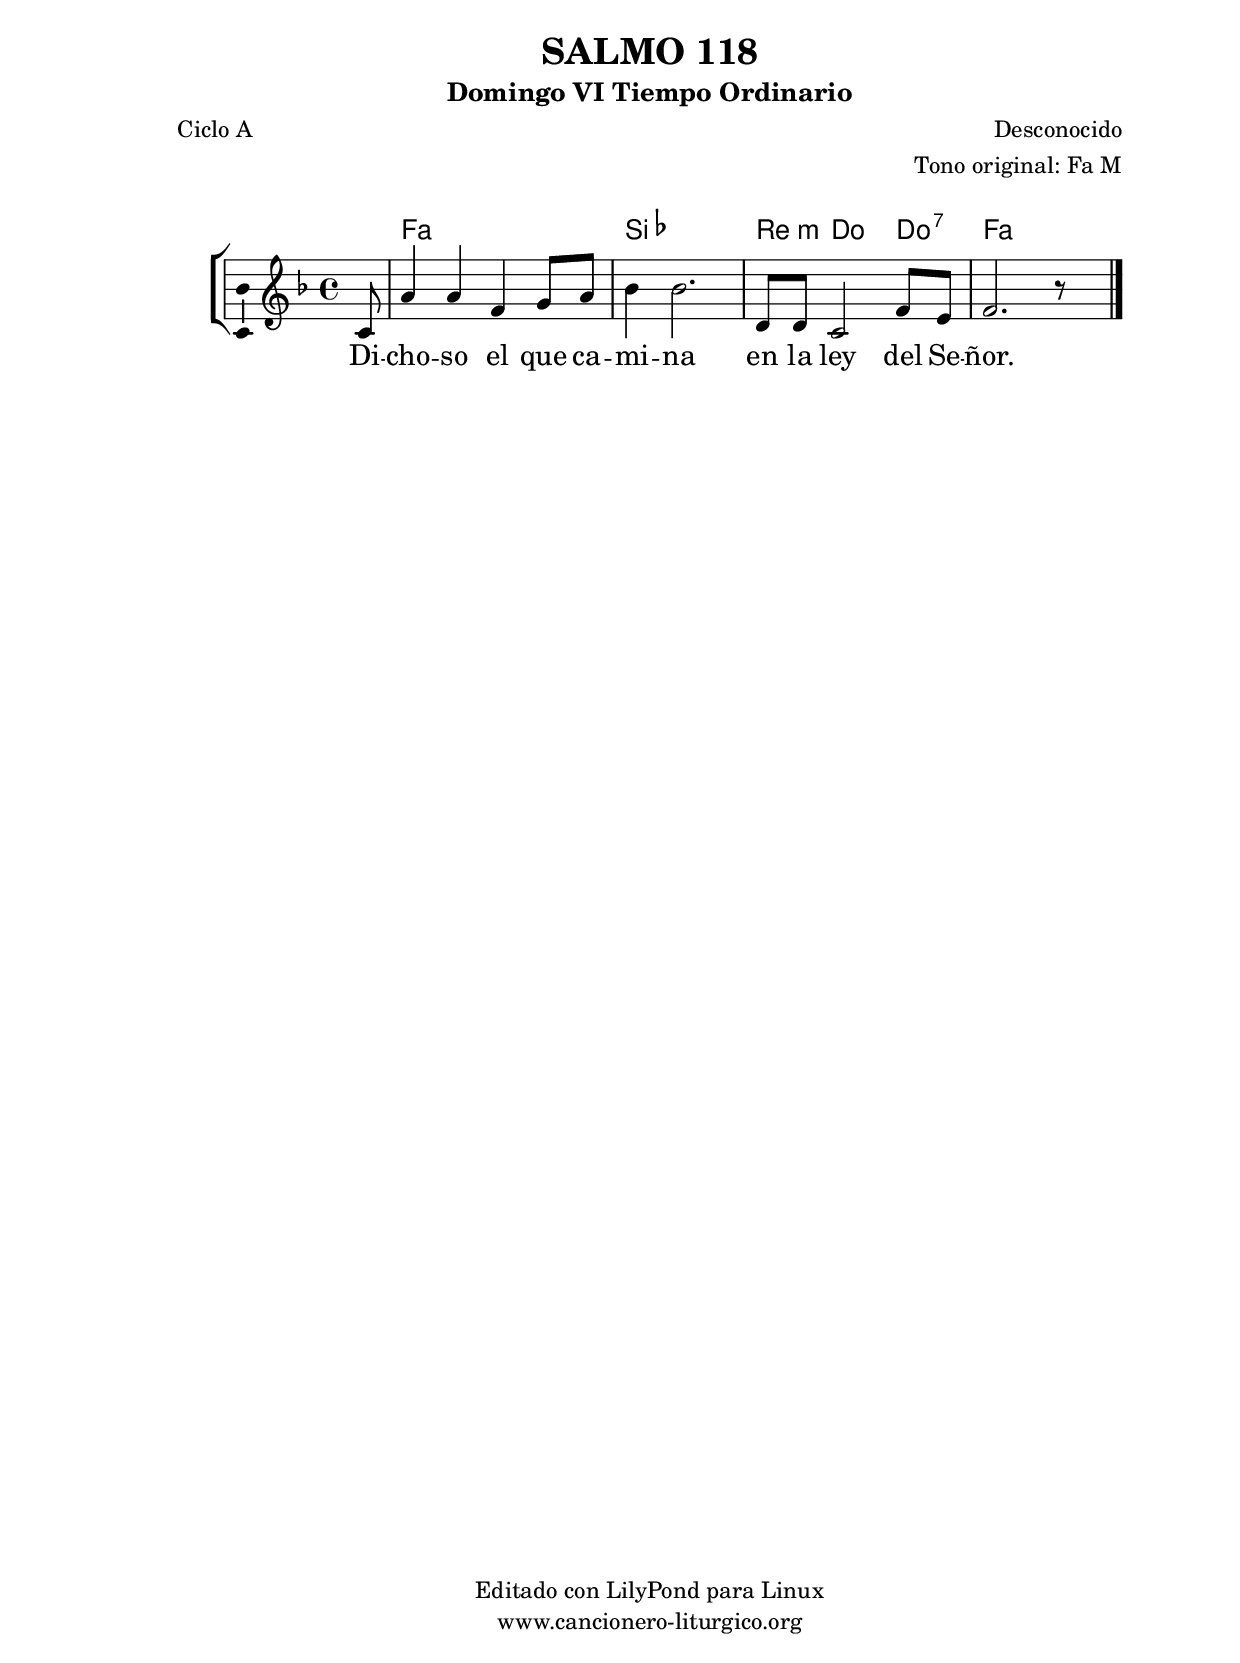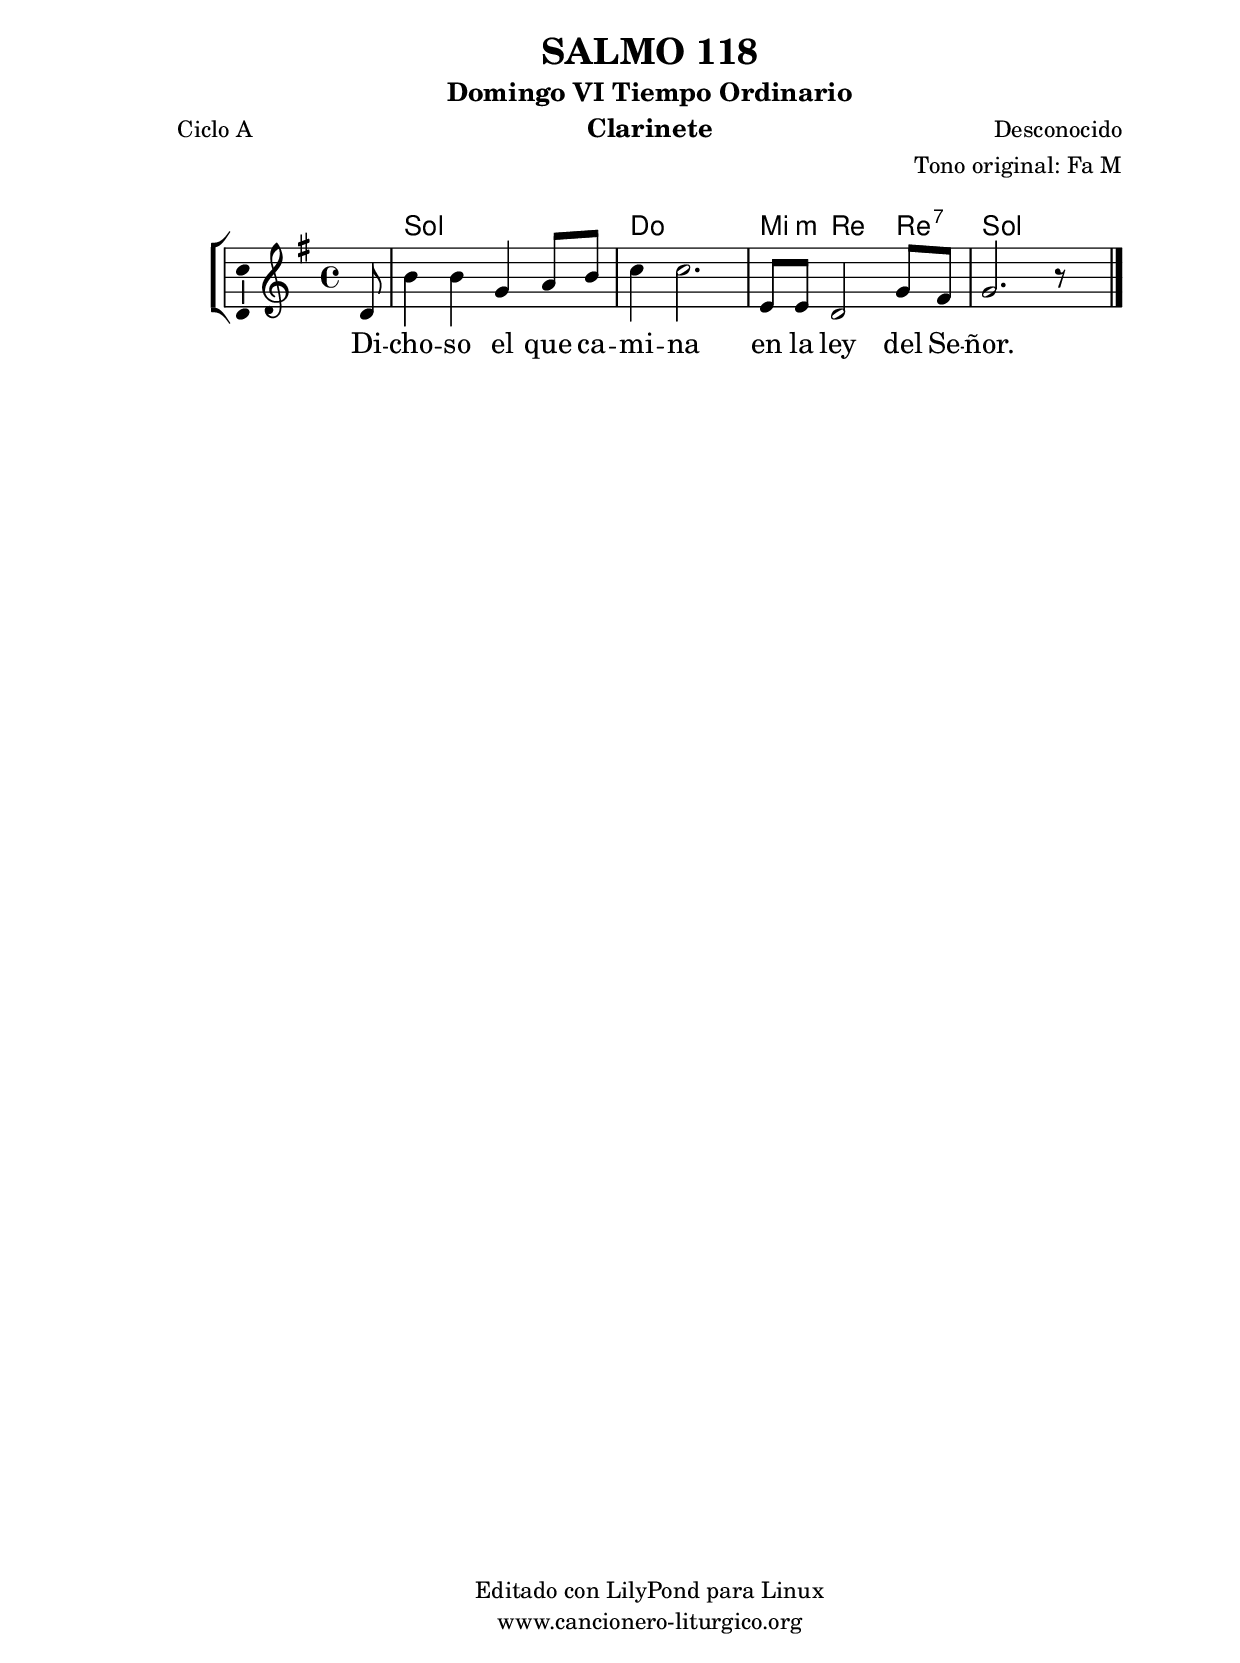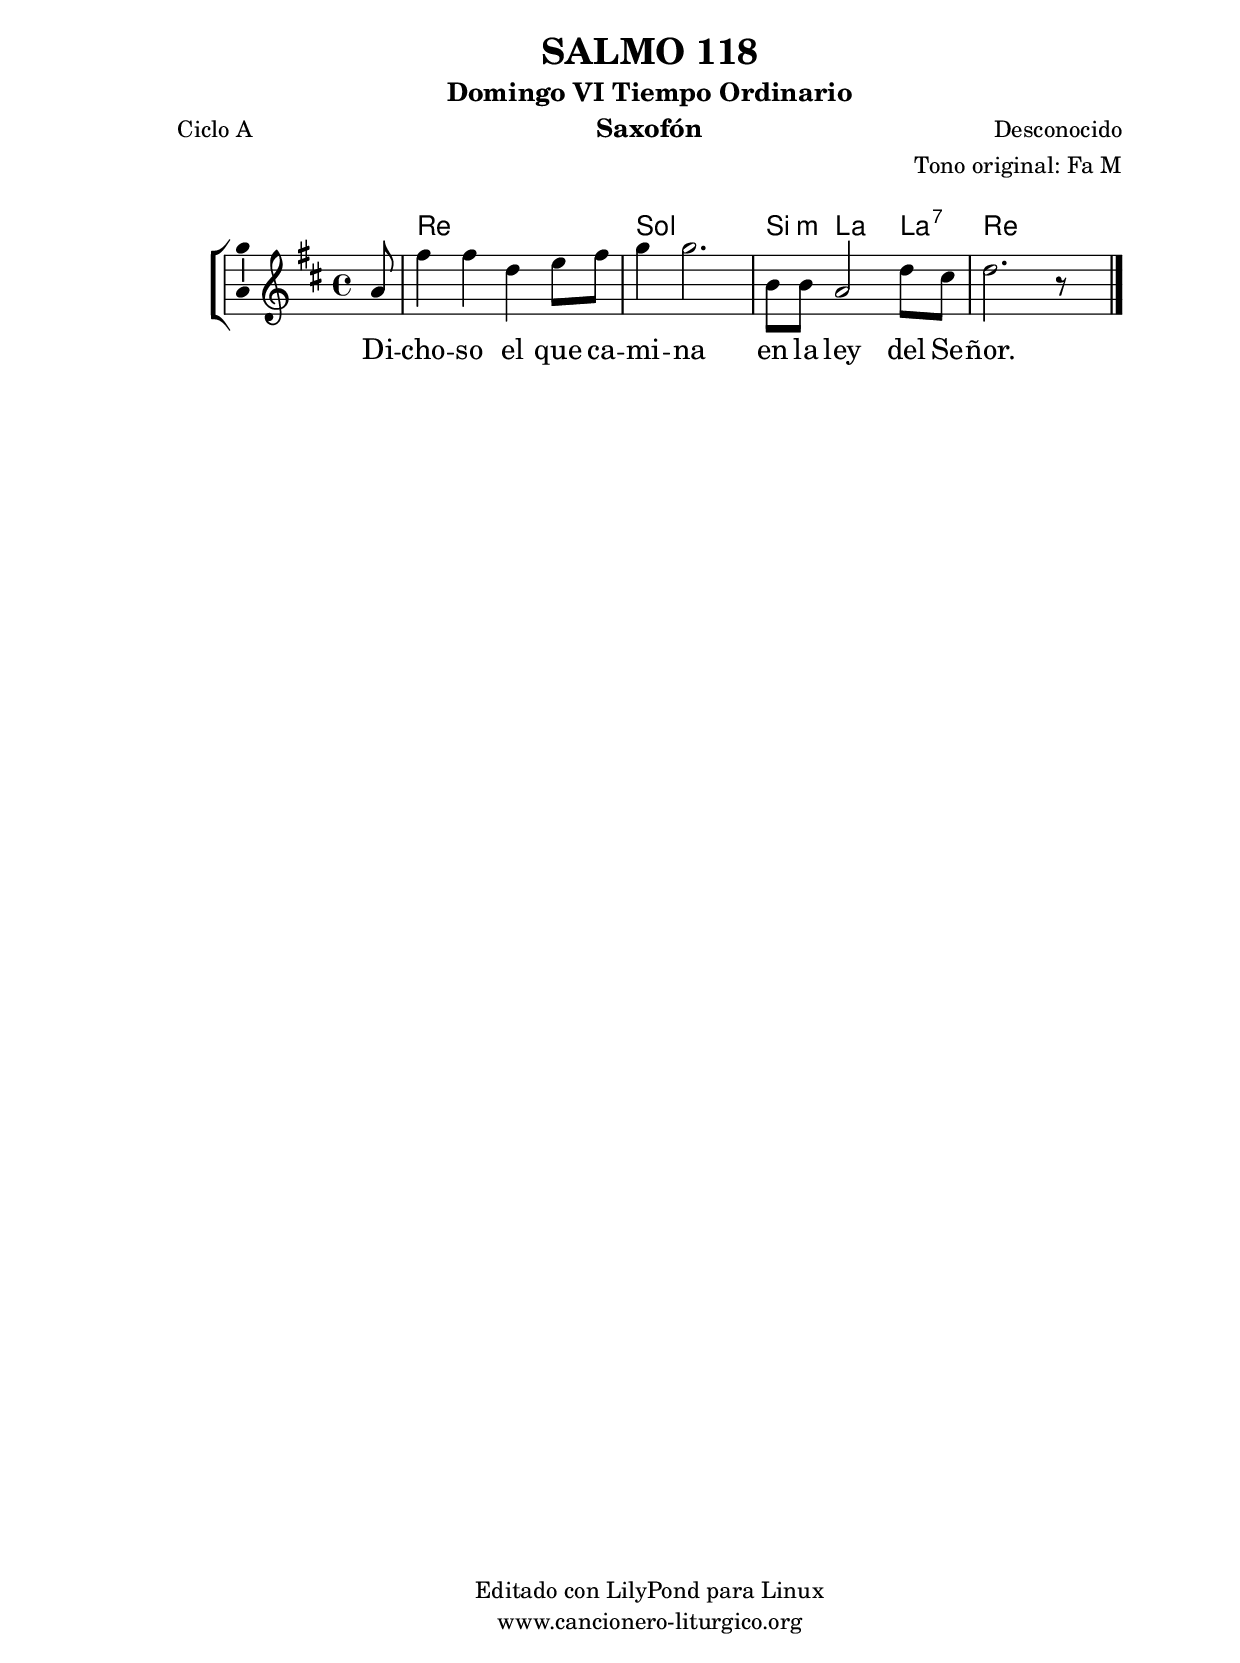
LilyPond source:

%
%para convertir .midi en .wav:
%timidity filename.midi -Ow -o finename.wav
%
%
%Para convertir de .wav a .mp3:
%lame -h -m j filename.wav
%
%
%para escuchar el midi:
%timidity nombrefichero.midi
%


%versión de lilypond para la que se ha escrito esta partitura:
\version "2.16.0"

	%Tamaño papel
	#(set-default-paper-size "a4")
	%Tamaño partitura
	#(set-global-staff-size 20)
	%No responde al pulsar sobre una nota
	#(ly:set-option 'point-and-click #f)

%parámetros del encabezamiento:
\header {
	title = "SALMO 118"
	subtitle = "Domingo VI Tiempo Ordinario"
	composer = "Desconocido"
	poet = "Ciclo A"
	meter = ""
	arranger = "Tono original: Fa M"
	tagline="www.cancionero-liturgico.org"
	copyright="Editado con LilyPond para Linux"
	tiempo = "Ordinario"
	usos = "Salmo"
	letra = "Dichoso el que camina en la ley del Señor."
	}

%parámetros asociados al papel:
\paper  {
	oddHeaderMarkup = \markup {\fill-line { \on-the-fly #not-first-page \fromproperty #'header:title \on-the-fly #not-first-page \fromproperty #'header:composer }}
	evenHeaderMarkup = \markup {\fill-line { \fromproperty #'header:composer \fromproperty #'header:title }}
	#(set-paper-size "a4")
	print-page-number = ##f
	first-page-number = 1
	print-first-page-number = ##f
%	head-separation = 3.0 \cm
	top-margin = 2.0 \cm
	bottom-margin = 0.5\cm
%%%	bottom-margin = -1.0\cm
	left-margin = 3.0 \cm
	line-width = 16.0 \cm 
	indent = 8\mm
	interscoreline = 2.\mm
	between-system-space = 15\mm
%	para que las partituras no llenen la hoja:
	ragged-bottom = ##t
%	idem para la última hoja:
	ragged-last-bottom = ##f
%	para que las partituras llenen el ancho del papel:
	ragged-last = ##f
	after-title-space = 2.5 \cm
%page-count=1
%system-count=8

	%Flexible Vertical Spacing
%	markup-markup-spacing =
%	#'((basic-distance . 15) (minimum-distance . 15) (padding . 3))
	markup-system-spacing =
	#'((basic-distance . 15) (minimum-distance . 15) (padding . 3))
	system-system-spacing =
	#'((basic-distance . 15) (minimum-distance . 15) (padding . 3))
	score-system-spacing =
	#'((basic-distance . 15) (minimum-distance . 15) (padding . 5))
%	top-system-spacing = % header
%	#'((basic-distance . 8) (minimum-distance . 0) (padding . 3))
%	top-markup-spacing =
%	#'((basic-distance . 20) (minimum-distance . 20) (padding . 3))
	last-bottom-spacing = % footer
	#'((basic-distance . 5) (minimum-distance . 5) (padding . 3))
%	score-markup-spacing =
%	#'((basic-distance . 16) (minimum-distance . 13) (padding . 3))

	}


%parámetros que afectan a toda la partitura:
global =  {
	%clave de sol (G):
	\clef G
	%armadura:
%	\transpose g f
	\key f \major
	\tempo 4=120
	\set Score.tempoHideNote = ##t
	}


acordes = {
	\italianChords
	\chordmode {
%	\transpose g f
{
s8
f1 bes d4:m c2 c4:7 f2. s4

	}
	}
}


melodia = 
{
%	\transpose g f
	\relative c'{
	\time 4/4

\partial8 c8
a'4 a f g8 a
bes4 bes2.
d,8 d c2 f8 e
f2. r8 s8

	\bar "|."
	}
	}


texto = \lyricmode {
Di -- cho -- so el que ca -- mi -- na en la ley del Se -- ñor.

	}


acordesStaff = \context ChordNames = acordesStaff <<
	\set chordChanges = ##t
	\acordes
	>>


vozStaff = \context Voice = vozStaff
\with {\consists "Ambitus_engraver"}
<<
%	\set Staff.instrumentName = ""
%	\set Staff.shortInstrumentName = ""
%	\set Staff.midiInstrument = #"clarinet"
%	\set Staff.midiInstrument = #"cello"
%	\set Staff.midiInstrument = #"flute"
	\set Staff.midiInstrument = #"electric guitar (jazz)"
%	\set Staff.midiInstrument = #"english horn"
%	\set Staff.midiInstrument = #"violin"
%	\set Staff.midiInstrument = #"glockenspiel"
	\set Staff.midiMinimumVolume = #0.7
	\set Staff.midiMaximumVolume = #0.9
	\global
	\melodia
	>>


textoStaff = \context Lyrics = textoStaff <<
	\lyricsto vozStaff \texto
	>>

\book {
	\score {
		\context ChoirStaff {
			\override StaffGroup.SystemStartBracket #'collapse-height = #1
			\override Score.SystemStartBar #'collapse-height = #1
			<<
			\acordesStaff
			\vozStaff
			\textoStaff
			>>
			}
		\layout {
	    		\context {
				\Lyrics
				\override LyricText #'font-size = #2
				}
	   		 \context {
				\Score
				%fontSize = #3
				\override StaffSymbol #'staff-space = #(magstep +3)
				%\override Beam #'thickness = #0.55
				%\override SpacingSpanner #'spacing-increment = #1.0
				%\override Slur #'height-limit = #1.5
				}
			}
		}
	\score {
		\unfoldRepeats
		\context ChoirStaff {
			<<
			\acordesStaff
			\vozStaff
			>>
			}
		\midi {
	  		\context {
	  			\Score
				tempoWholesPerMinute = #(ly:make-moment 70 4)
				}
			}
		}
	}

%Partitura para clarinete
#(define output-suffix "C")
\book {
	\header{
		instrument = "Clarinete"
		}
	\score {
		\context ChoirStaff {
			\override StaffGroup.SystemStartBracket #'collapse-height = #1
			\override Score.SystemStartBar #'collapse-height = #1
\transpose c d
			<<
			\acordesStaff
			\vozStaff
			\textoStaff
			>>
			}
		\layout {
	    		\context {
				\Lyrics
				\override LyricText #'font-size = #2
				}
	   		 \context {
				\Score
				\override StaffSymbol #'staff-space = #(magstep +3)
				}
			}
		}
	}

%Partitura para saxofón
#(define output-suffix "S")
\book {
	\header{
		instrument = "Saxofón"
		}
	\score {
		\context ChoirStaff {
			\override StaffGroup.SystemStartBracket #'collapse-height = #1
			\override Score.SystemStartBar #'collapse-height = #1
\transpose c a
			<<
			\acordesStaff
			\vozStaff
			\textoStaff
			>>
			}
		\layout {
	    		\context {
				\Lyrics
				\override LyricText #'font-size = #2
				}
	   		 \context {
				\Score
				\override StaffSymbol #'staff-space = #(magstep +3)
				}
			}
		}
	}

